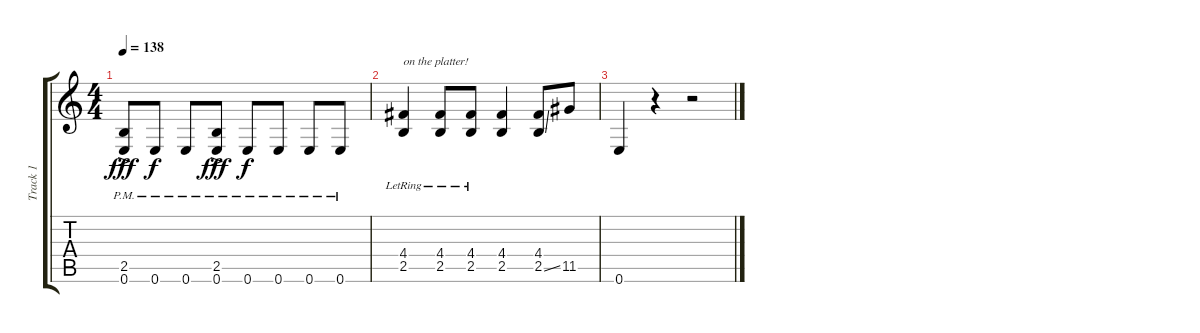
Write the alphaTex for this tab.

\track ("Track 1" "Track 1") {instrument overdrivenguitar}
\staff {score tabs}
\tuning (E4 B3 G3 D3 A2 E2) {hide}
\ts (4 4)
\tempo 138
\clef g2
\ks c
(2.5{ac pm} 0.6{ac pm}).8{dy fff} 0.6{pm}.8{dy f} 0.6{pm}.8 (2.5{ac pm} 0.6{ac pm}).8{dy fff} 0.6{pm}.8{dy f} 0.6{pm}.8 0.6{pm}.8 0.6{pm}.8 |
(4.4{lr} 2.5).4{txt "on the platter!"} (4.4 2.5{lr}).8 (4.4{lr} 2.5).8 (4.4 2.5).4 (4.4 2.5{ss}).8 11.5.8 |
0.6.4 r.4 r.2
